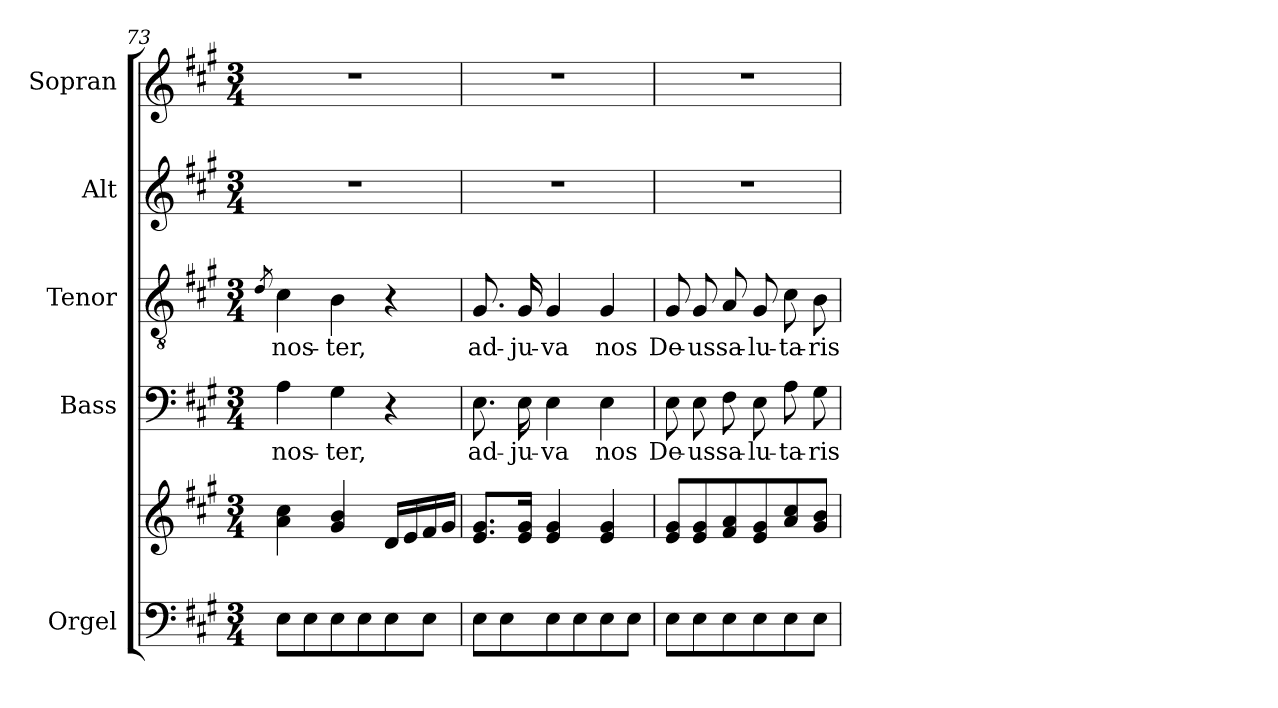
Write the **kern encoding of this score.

**kern	**kern	**kern	**text	**kern	**text	**kern	**kern
*part5	*part5	*part4	*part4	*part3	*part3	*part2	*part1
*staff6	*staff5	*staff4	*staff4	*staff3	*staff3	*staff2	*staff1
*I"Orgel	*	*I"Bass	*	*I"Tenor	*	*I"Alt	*I"Sopran
*I'Org.	*	*I'B	*	*I'T	*	*I'A	*I'S
!!LO:LB:g=z
*clefF4	*clefG2	*clefF4	*	*clefGv2	*	*clefG2	*clefG2
*k[f#c#g#]	*k[f#c#g#]	*k[f#c#g#]	*	*k[f#c#g#]	*	*k[f#c#g#]	*k[f#c#g#]
*A:	*A:	*A:	*	*A:	*	*A:	*A:
*M3/4	*M3/4	*M3/4	*	*M3/4	*	*M3/4	*M3/4
=73	=73	=73	=73	=73	=73	=73	=73
.	.	.	.	8qd/	.	.	.
!	!	!	!LO:LY:b	!	!LO:LY:b	!	!
8E\L	4a\ 4cc#\	4A\	nos-	4c#\	nos-	2.r	2.r
8E\	.	.	.	.	.	.	.
!	!	!	!LO:LY:b	!	!LO:LY:b	!	!
8E\	4g#/ 4b/	4G#\	-ter,	4B\	-ter,	.	.
8E\	.	.	.	.	.	.	.
8E\	16d/LL	4r	.	4r	.	.	.
.	16e/	.	.	.	.	.	.
8E\J	16f#/	.	.	.	.	.	.
.	16g#/JJ	.	.	.	.	.	.
=74	=74	=74	=74	=74	=74	=74	=74
!	!	!	!LO:LY:b	!	!LO:LY:b	!	!
8E\L	8.e/ 8.g#/L	8.E\	ad-	8.G#/	ad-	2.r	2.r
8E\	.	.	.	.	.	.	.
!	!	!	!LO:LY:b	!	!LO:LY:b	!	!
.	16e/ 16g#/Jk	16E\	-ju-	16G#/	-ju-	.	.
!	!	!	!LO:LY:b	!	!LO:LY:b	!	!
8E\	4e/ 4g#/	4E\	-va	4G#/	-va	.	.
8E\	.	.	.	.	.	.	.
!	!	!	!LO:LY:b	!	!LO:LY:b	!	!
8E\	4e/ 4g#/	4E\	nos	4G#/	nos	.	.
8E\J	.	.	.	.	.	.	.
=75	=75	=75	=75	=75	=75	=75	=75
!	!	!	!LO:LY:b	!	!LO:LY:b	!	!
8E\L	8e/ 8g#/L	8E\	De-	8G#/	De-	2.r	2.r
!	!	!	!LO:LY:b	!	!LO:LY:b	!	!
8E\	8e/ 8g#/	8E\	-us	8G#/	-us	.	.
!	!	!	!LO:LY:b	!	!LO:LY:b	!	!
8E\	8f#/ 8a/	8F#\	sa-	8A/	sa-	.	.
!	!	!	!LO:LY:b	!	!LO:LY:b	!	!
8E\	8e/ 8g#/	8E\	-lu-	8G#/	-lu-	.	.
!	!	!	!LO:LY:b	!	!LO:LY:b	!	!
8E\	8a/ 8cc#/	8A\	-ta-	8c#\	-ta-	.	.
!	!	!	!LO:LY:b	!	!LO:LY:b	!	!
8E\J	8g#/ 8b/J	8G#\	-ris	8B\	-ris	.	.
=	=	=	=	=	=	=	=
*-	*-	*-	*-	*-	*-	*-	*-
